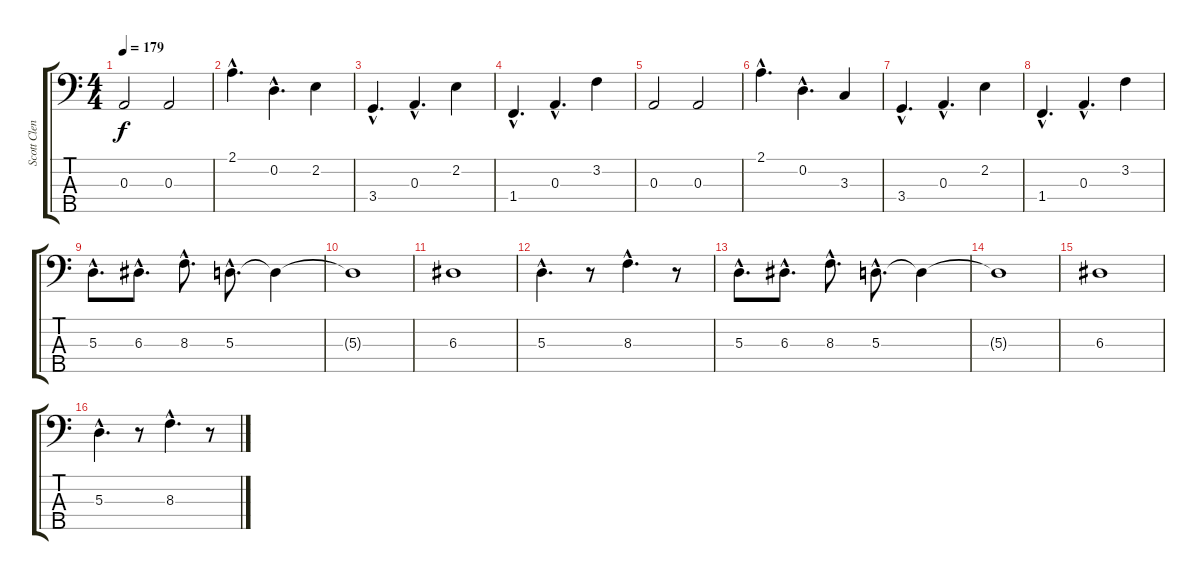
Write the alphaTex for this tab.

\track ("Scott Clendenin" "Scott Clen") {instrument electricbassfinger}
\staff {score tabs}
\tuning (G2 D2 A1 E1 B0) {hide}
\ts (4 4)
\tempo 179
\clef f4
\ks c
0.3.2{dy f} 0.3.2 |
2.1{hac}.4{d} 0.2{hac}.4{d} 2.2.4 |
3.4{hac}.4{d} 0.3{hac}.4{d} 2.2.4 |
1.4{hac}.4{d} 0.3{hac}.4{d} 3.2.4 |
0.3.2 0.3.2 |
2.1{hac}.4{d} 0.2{hac}.4{d} 3.3.4 |
3.4{hac}.4{d} 0.3{hac}.4{d} 2.2.4 |
1.4{hac}.4{d} 0.3{hac}.4{d} 3.2.4 |
5.3{hac}.8{d} 6.3{hac}.8{d} 8.3{hac}.8{d} 5.3{hac}.8{d} 5.3{t}.4 |
5.3{t}.1 |
6.3.1 |
5.3{hac}.4{d} r.8 8.3{hac}.4{d} r.8 |
5.3{hac}.8{d} 6.3{hac}.8{d} 8.3{hac}.8{d} 5.3{hac}.8{d} 5.3{t}.4 |
5.3{t}.1 |
6.3.1 |
5.3{hac}.4{d} r.8 8.3{hac}.4{d} r.8
